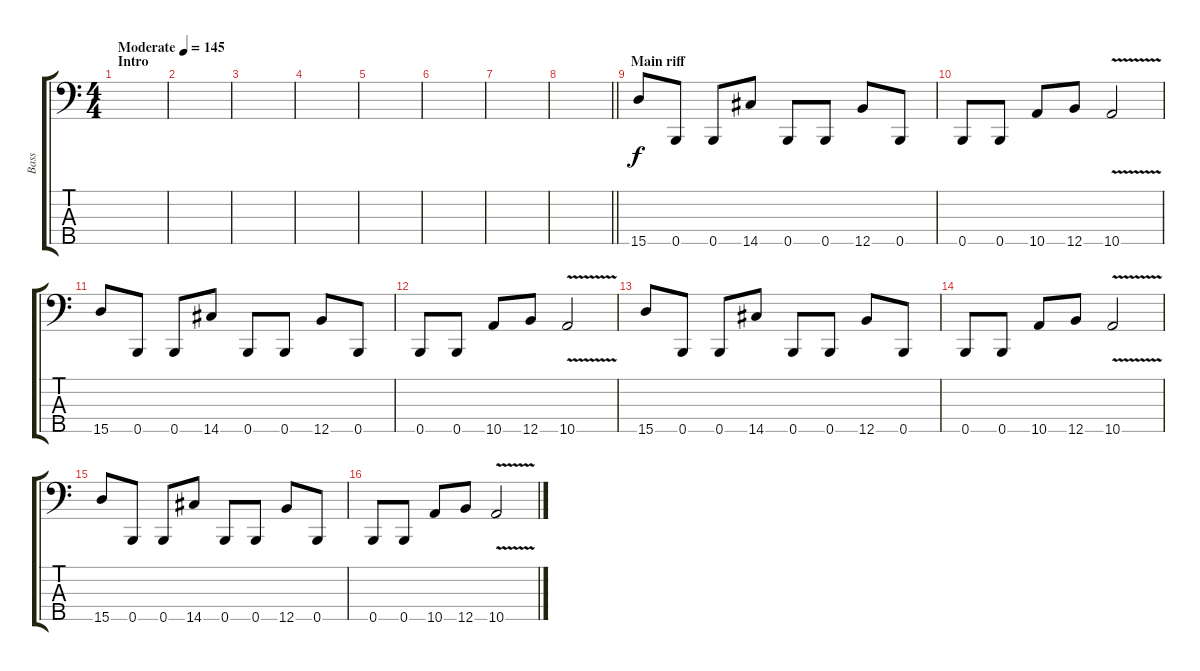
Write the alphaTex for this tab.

\track ("Bass" "Bass") {instrument electricbassfinger}
\staff {score tabs}
\tuning (G2 D2 A1 E1 B0) {hide}
\ts (4 4)
\section ("" "Intro")
\tempo (145 "Moderate")
\clef f4
\ks c
|
|
|
|
|
|
|
\barLineRight lightlight
|
\section ("" "Main riff")
15.5.8 0.5.8 0.5.8 14.5.8 0.5.8 0.5.8 12.5.8 0.5.8 |
0.5.8 0.5.8 10.5.8 12.5.8 10.5{v}.2 |
15.5.8 0.5.8 0.5.8 14.5.8 0.5.8 0.5.8 12.5.8 0.5.8 |
0.5.8 0.5.8 10.5.8 12.5.8 10.5{v}.2 |
15.5.8 0.5.8 0.5.8 14.5.8 0.5.8 0.5.8 12.5.8 0.5.8 |
0.5.8 0.5.8 10.5.8 12.5.8 10.5{v}.2 |
15.5.8 0.5.8 0.5.8 14.5.8 0.5.8 0.5.8 12.5.8 0.5.8 |
0.5.8 0.5.8 10.5.8 12.5.8 10.5{v}.2
